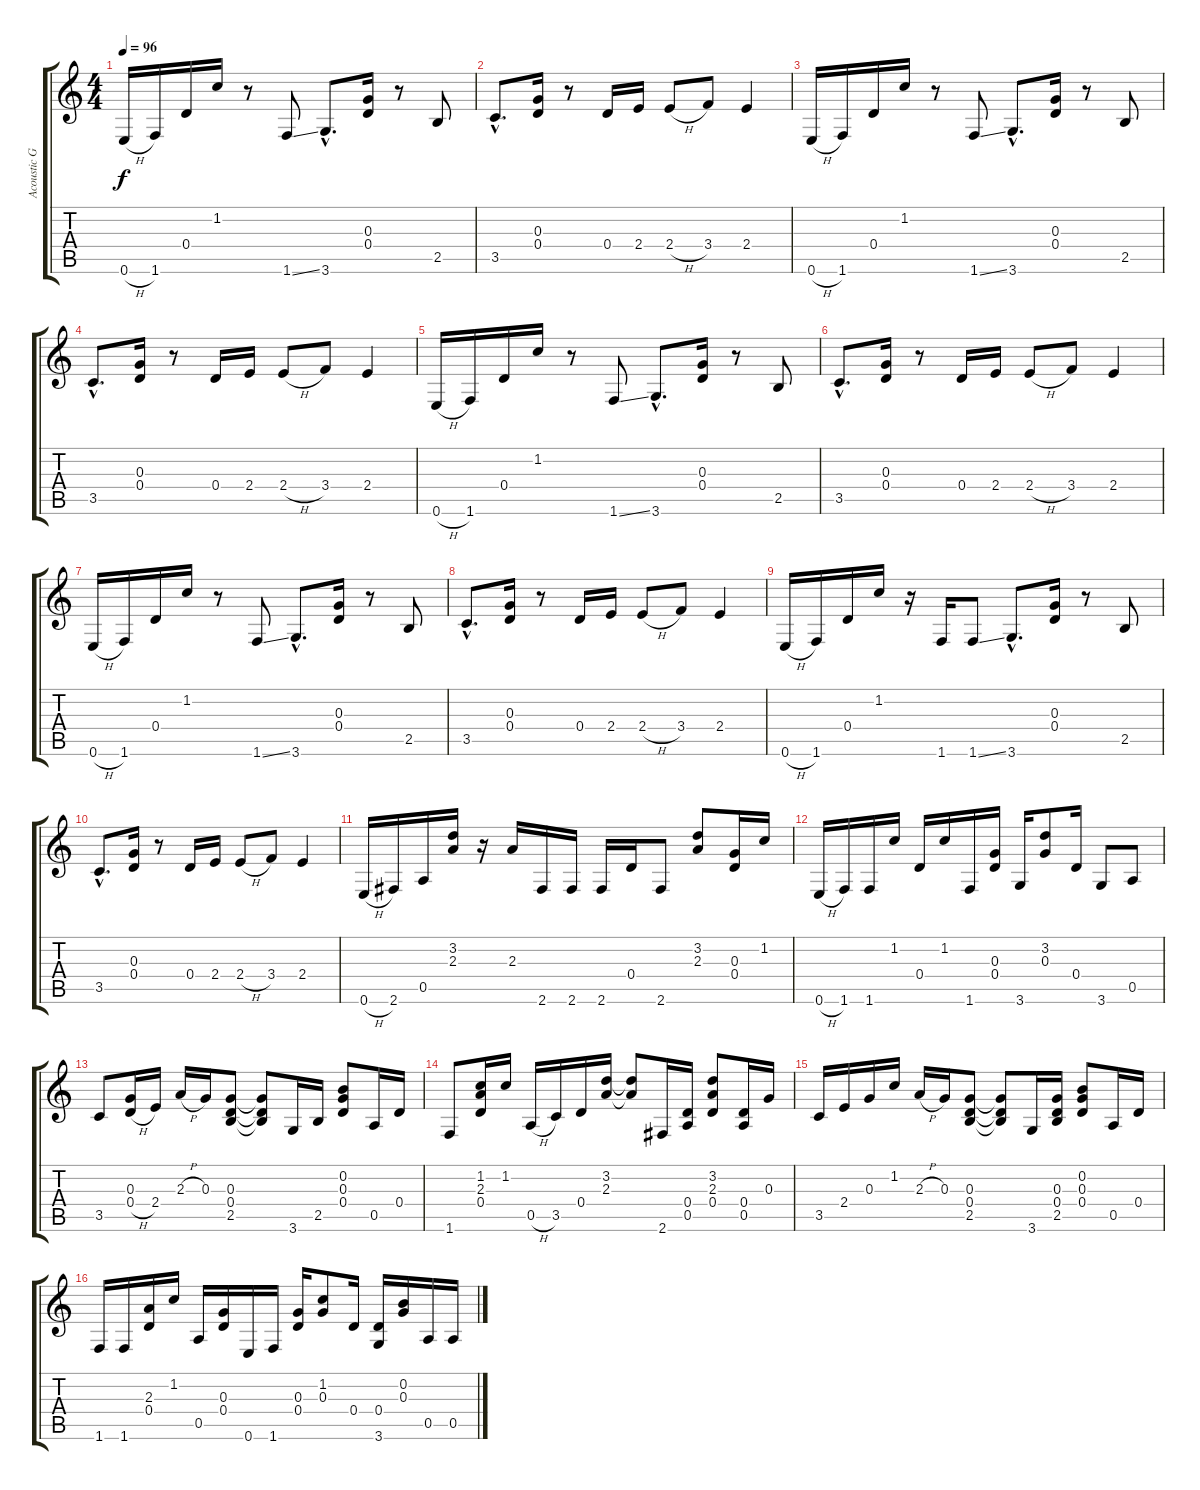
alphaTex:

\track ("Acoustic Guitar" "Acoustic G") {instrument acousticguitarsteel}
\staff {score tabs}
\tuning (E4 B3 G3 D3 A2 E2) {hide}
\ts (4 4)
\tempo 96
\clef g2
\ks c
0.6{h}.16{dy f} 1.6.16 0.4.16 1.2.16 r.8 1.6{ss}.8 3.6{hac}.8{d} (0.3 0.4).16 r.8 2.5.8 |
3.5{hac}.8{d} (0.3 0.4).16 r.8 0.4.16 2.4.16 2.4{h}.8 3.4.8 2.4.4 |
0.6{h}.16 1.6.16 0.4.16 1.2.16 r.8 1.6{ss}.8 3.6{hac}.8{d} (0.3 0.4).16 r.8 2.5.8 |
3.5{hac}.8{d} (0.3 0.4).16 r.8 0.4.16 2.4.16 2.4{h}.8 3.4.8 2.4.4 |
0.6{h}.16 1.6.16 0.4.16 1.2.16 r.8 1.6{ss}.8 3.6{hac}.8{d} (0.3 0.4).16 r.8 2.5.8 |
3.5{hac}.8{d} (0.3 0.4).16 r.8 0.4.16 2.4.16 2.4{h}.8 3.4.8 2.4.4 |
0.6{h}.16 1.6.16 0.4.16 1.2.16 r.8 1.6{ss}.8 3.6{hac}.8{d} (0.3 0.4).16 r.8 2.5.8 |
3.5{hac}.8{d} (0.3 0.4).16 r.8 0.4.16 2.4.16 2.4{h}.8 3.4.8 2.4.4 |
0.6{h}.16 1.6.16 0.4.16 1.2.16 r.16 1.6.16 1.6{ss}.8 3.6{hac}.8{d} (0.3 0.4).16 r.8 2.5.8 |
3.5{hac}.8{d} (0.3 0.4).16 r.8 0.4.16 2.4.16 2.4{h}.8 3.4.8 2.4.4 |
0.6{h}.16 2.6.16 0.5.16 (3.2 2.3).16 r.16 2.3.16 2.6.16 2.6.16 2.6.16 0.4.16 2.6.8 (3.2 2.3).8 (0.3 0.4).16 1.2.16 |
0.6{h}.16 1.6.16 1.6.16 1.2.16 0.4.16 1.2.16 1.6.16 (0.3 0.4).16 3.6.16 (3.2 0.3).8 0.4.16 3.6.8 0.5.8 |
3.5.8 (0.3 0.4{h}).16 2.4.16 2.3{h}.16 0.3.16 (0.3 0.4 2.5).8 (0.3{t} 0.4{t} 2.5{t}).8 3.6.16 2.5.16 (0.2 0.3 0.4).8 0.5.16 0.4.16 |
1.6.8 (1.2 2.3 0.4).16 1.2.16 0.5{h}.16 3.5.16 0.4.16 (3.2 2.3).16 (3.2{t} 2.3{t}).8 2.6.16 (0.4 0.5).16 (3.2 2.3 0.4).8 (0.4 0.5).16 0.3.16 |
3.5.16 2.4.16 0.3.16 1.2.16 2.3{h}.16 0.3.16 (0.3 0.4 2.5).8 (0.3{t} 0.4{t} 2.5{t}).8 3.6.16 (0.3 0.4 2.5).16 (0.2 0.3 0.4).8 0.5.16 0.4.16 |
1.6.16 1.6.16 (2.3 0.4).16 1.2.16 0.5.16 (0.3 0.4).16 0.6.16 1.6.16 (0.3 0.4).16 (1.2 0.3).8 0.4.16 (0.4 3.6).16 (0.2 0.3).16 0.5.16 0.5.16
